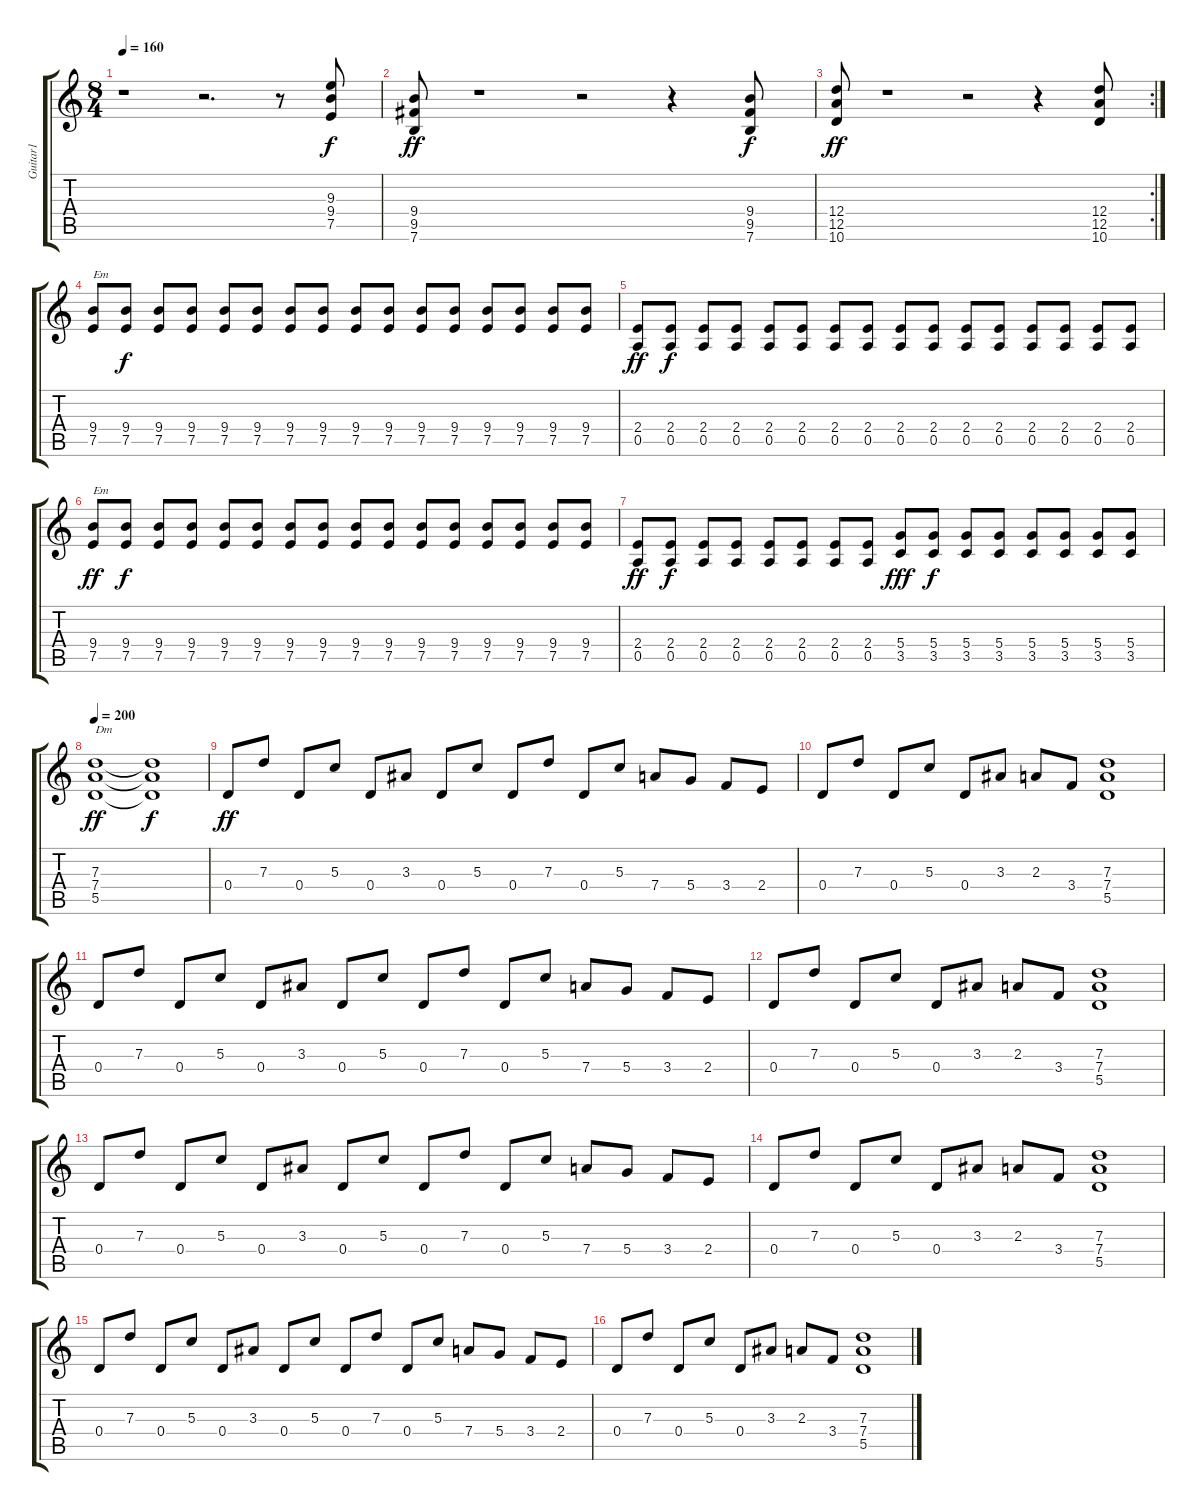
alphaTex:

\track ("Guitar1" "Guitar1") {instrument overdrivenguitar}
\staff {score tabs}
\tuning (E4 B3 G3 D3 A2 E2) {hide}
\ts (8 4)
\tempo 160
\clef g2
\ks c
r.1{dy ff} r.2{d} r.8 (9.3 9.4 7.5).8{dy f} |
(9.4 9.5 7.6).8{dy ff} r.1 r.2 r.4 (9.4 9.5 7.6).8{dy f} |
\rc 2
(12.4 12.5 10.6).8{dy ff} r.1 r.2 r.4 (12.4 12.5 10.6).8 |
(9.4 7.5).8{txt "Em"} (9.4 7.5).8{dy f} (9.4 7.5).8 (9.4 7.5).8 (9.4 7.5).8 (9.4 7.5).8 (9.4 7.5).8 (9.4 7.5).8 (9.4 7.5).8 (9.4 7.5).8 (9.4 7.5).8 (9.4 7.5).8 (9.4 7.5).8 (9.4 7.5).8 (9.4 7.5).8 (9.4 7.5).8 |
(2.4 0.5).8{dy ff} (2.4 0.5).8{dy f} (2.4 0.5).8 (2.4 0.5).8 (2.4 0.5).8 (2.4 0.5).8 (2.4 0.5).8 (2.4 0.5).8 (2.4 0.5).8 (2.4 0.5).8 (2.4 0.5).8 (2.4 0.5).8 (2.4 0.5).8 (2.4 0.5).8 (2.4 0.5).8 (2.4 0.5).8 |
(9.4 7.5).8{txt "Em" dy ff} (9.4 7.5).8{dy f} (9.4 7.5).8 (9.4 7.5).8 (9.4 7.5).8 (9.4 7.5).8 (9.4 7.5).8 (9.4 7.5).8 (9.4 7.5).8 (9.4 7.5).8 (9.4 7.5).8 (9.4 7.5).8 (9.4 7.5).8 (9.4 7.5).8 (9.4 7.5).8 (9.4 7.5).8 |
(2.4 0.5).8{dy ff} (2.4 0.5).8{dy f} (2.4 0.5).8 (2.4 0.5).8 (2.4 0.5).8 (2.4 0.5).8 (2.4 0.5).8 (2.4 0.5).8 (5.4 3.5).8{dy fff} (5.4 3.5).8{dy f} (5.4 3.5).8 (5.4 3.5).8 (5.4 3.5).8 (5.4 3.5).8 (5.4 3.5).8 (5.4 3.5).8 |
\tempo 200
(7.3 7.4 5.5).1{txt "Dm" dy ff} (7.3{t} 7.4{t} 5.5{t}).1{dy f} |
0.4.8{dy ff} 7.3.8 0.4.8 5.3.8 0.4.8 3.3.8 0.4.8 5.3.8 0.4.8 7.3.8 0.4.8 5.3.8 7.4.8 5.4.8 3.4.8 2.4.8 |
0.4.8 7.3.8 0.4.8 5.3.8 0.4.8 3.3.8 2.3.8 3.4.8 (7.3 7.4 5.5).1 |
0.4.8 7.3.8 0.4.8 5.3.8 0.4.8 3.3.8 0.4.8 5.3.8 0.4.8 7.3.8 0.4.8 5.3.8 7.4.8 5.4.8 3.4.8 2.4.8 |
0.4.8 7.3.8 0.4.8 5.3.8 0.4.8 3.3.8 2.3.8 3.4.8 (7.3 7.4 5.5).1 |
0.4.8 7.3.8 0.4.8 5.3.8 0.4.8 3.3.8 0.4.8 5.3.8 0.4.8 7.3.8 0.4.8 5.3.8 7.4.8 5.4.8 3.4.8 2.4.8 |
0.4.8 7.3.8 0.4.8 5.3.8 0.4.8 3.3.8 2.3.8 3.4.8 (7.3 7.4 5.5).1 |
0.4.8 7.3.8 0.4.8 5.3.8 0.4.8 3.3.8 0.4.8 5.3.8 0.4.8 7.3.8 0.4.8 5.3.8 7.4.8 5.4.8 3.4.8 2.4.8 |
0.4.8 7.3.8 0.4.8 5.3.8 0.4.8 3.3.8 2.3.8 3.4.8 (7.3 7.4 5.5).1
